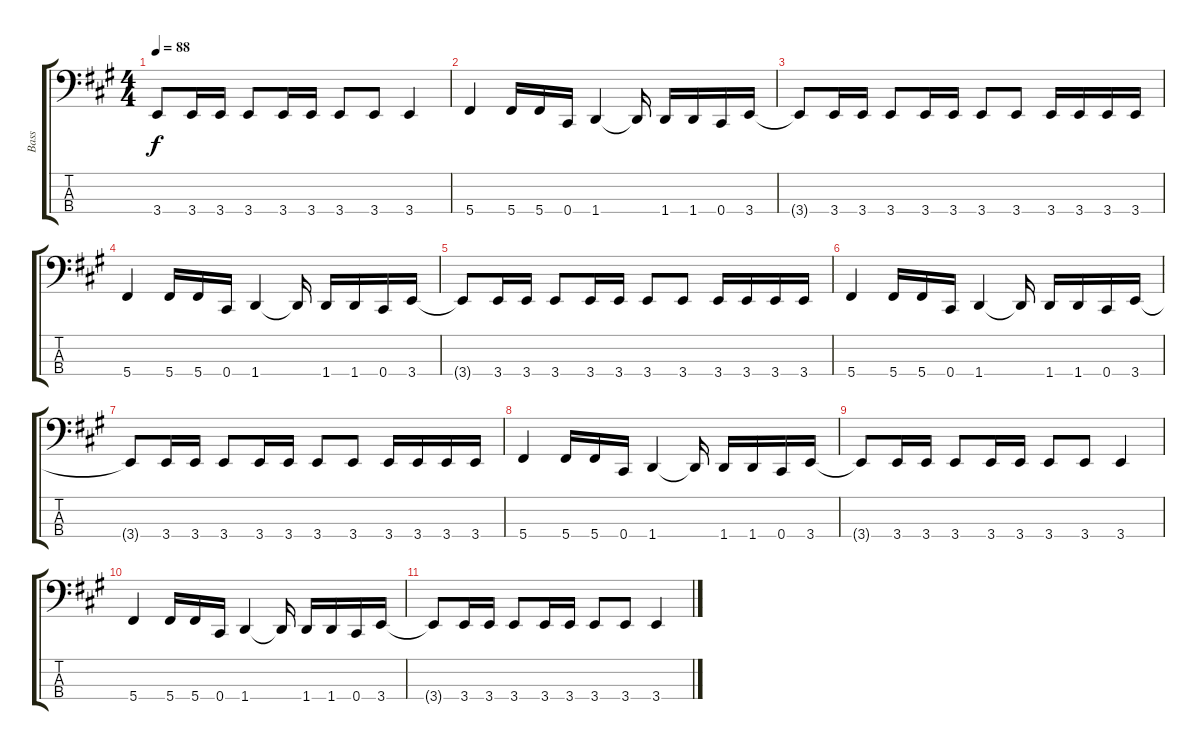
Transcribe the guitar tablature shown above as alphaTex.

\track ("Bass" "Bass") {instrument electricbassfinger}
\staff {score tabs}
\tuning (Gb2 Db2 Ab1 Db1) {hide}
\ts (4 4)
\tempo 88
\clef f4
\ks f#minor
3.4{t}.8{dy f} 3.4.16 3.4.16 3.4.8 3.4.16 3.4.16 3.4.8 3.4.8 3.4.4 |
5.4.4{volume 6} 5.4.16 5.4.16 0.4.16 1.4.4 1.4{t}.16 1.4.16 1.4.16 0.4.16 3.4.16 |
3.4{t}.8 3.4.16 3.4.16 3.4.8 3.4.16 3.4.16 3.4.8 3.4.8 3.4.16 3.4.16 3.4.16 3.4.16 |
5.4.4 5.4.16 5.4.16 0.4.16 1.4.4 1.4{t}.16 1.4.16 1.4.16 0.4.16 3.4.16 |
3.4{t}.8 3.4.16 3.4.16 3.4.8 3.4.16 3.4.16 3.4.8 3.4.8 3.4.16 3.4.16 3.4.16 3.4.16 |
5.4.4{volume 0} 5.4.16 5.4.16 0.4.16 1.4.4 1.4{t}.16 1.4.16 1.4.16 0.4.16 3.4.16 |
3.4{t}.8 3.4.16 3.4.16 3.4.8 3.4.16 3.4.16 3.4.8 3.4.8 3.4.16 3.4.16 3.4.16 3.4.16 |
5.4.4 5.4.16 5.4.16 0.4.16 1.4.4 1.4{t}.16 1.4.16 1.4.16 0.4.16 3.4.16 |
3.4{t}.8 3.4.16 3.4.16 3.4.8 3.4.16 3.4.16 3.4.8 3.4.8 3.4.4 |
5.4.4 5.4.16 5.4.16 0.4.16 1.4.4 1.4{t}.16 1.4.16 1.4.16 0.4.16 3.4.16 |
3.4{t}.8 3.4.16 3.4.16 3.4.8 3.4.16 3.4.16 3.4.8 3.4.8 3.4.4
